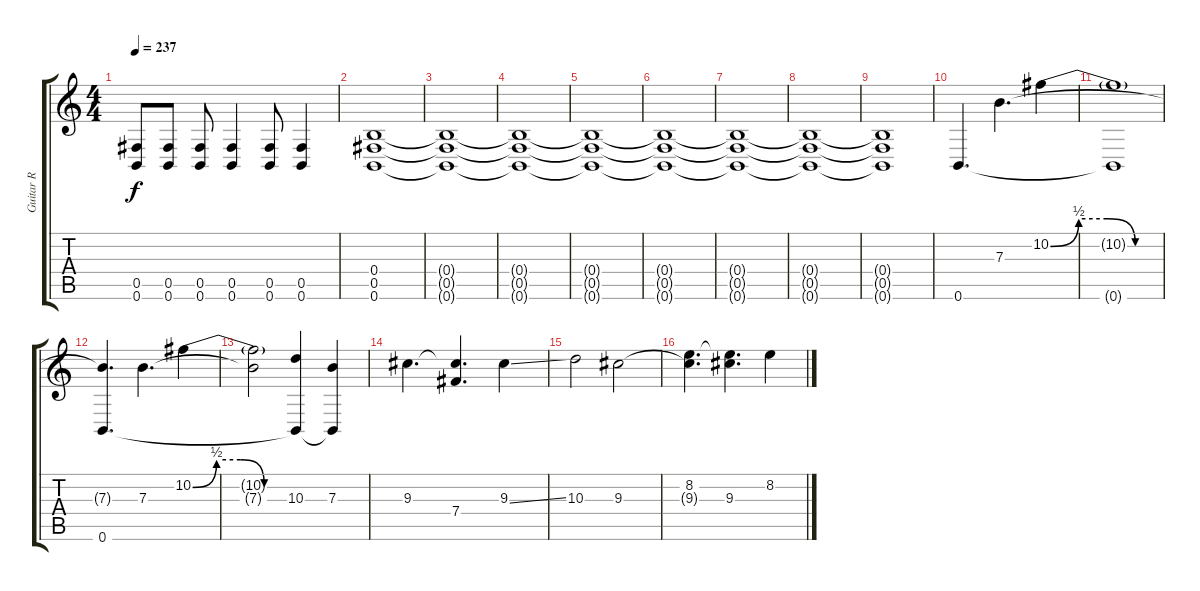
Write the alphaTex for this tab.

\track ("Guitar R" "Guitar R") {instrument distortionguitar}
\staff {score tabs}
\tuning (Db4 Ab3 E3 B2 Gb2 B1) {hide}
\ts (4 4)
\tempo 237
\clef g2
\ks c
(0.5 0.6).8{dy f} (0.5 0.6).8 (0.5 0.6).8 (0.5 0.6).4 (0.5 0.6).8 (0.5 0.6).4 |
(0.4 0.5 0.6).1 |
(0.4{t} 0.5{t} 0.6{t}).1 |
(0.4{t} 0.5{t} 0.6{t}).1 |
(0.4{t} 0.5{t} 0.6{t}).1 |
(0.4{t} 0.5{t} 0.6{t}).1 |
(0.4{t} 0.5{t} 0.6{t}).1 |
(0.4{t} 0.5{t} 0.6{t}).1 |
(0.4{t} 0.5{t} 0.6{t}).1 |
0.6.4{d} 7.3.4{d} 10.2{be (custom 0 0 15 2 30 2 45 0 60 0)}.4 |
(10.2{t} 0.6{t}).1 |
(7.3{t} 0.6).4{d} 7.3.4{d} 10.2{be (custom 0 0 15 2 30 2 45 0 60 0)}.4 |
(10.2{t} 7.3{t}).2 (10.3 0.6{t}).4 (7.3 0.6{t}).4 |
9.3.4{d} (9.3{t} 7.4).4{d} 9.3{ss}.4 |
10.3.2 9.3.2 |
(8.2 9.3{t}).4{d} (8.2{t} 9.3).4{d} 8.2.4
